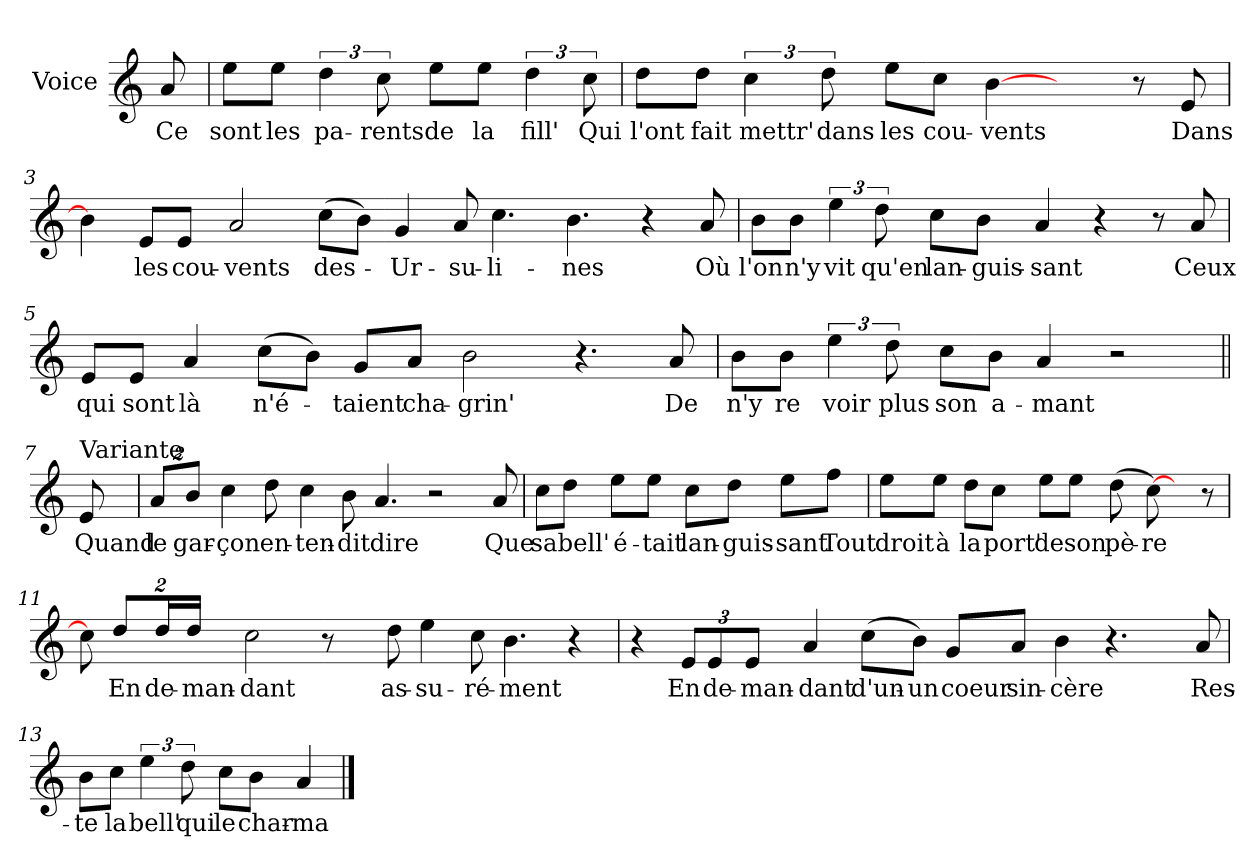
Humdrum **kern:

**kern	**text
*part1	*part1
*staff1	*staff1
*I"Voice	*
*I'V	*
*clefG2	*
*k[]	*
*C:	*
=	=
8a/	Ce
=1	=1
8ee\L	sont
8ee\J	les
6dd\	pa-
12cc\	-rents
8ee\L	de
8ee\J	la
6dd\	fill'
12cc\	Qui
=2	=2
8dd\L	l'ont
8dd\J	fait
6cc\	mettr'
12dd\	dans
8ee\L	les
8cc\J	cou-
[4b\	-vents
4ryy	.
8r	.
8e/	Dans
!!LO:LB:g=z
=3	=3
4b\]	.
8e/L	les
8e/J	cou-
2a/	-vents
(>8cc\L	des-
8b\J)	.
4g/	-Ur-
8a/	-su-
4.cc\	-li-
4.b\	-nes
4r	.
8a/	Où
=4	=4
8b\L	l'on
8b\J	n'y
6ee\	vit
12dd\	qu'en
8cc\L	lan-
8b\J	-guis-
4a/	-sant
4r	.
8r	.
8a/	Ceux
!!LO:LB:g=z
=5	=5
8e/L	qui
8e/J	sont
4a/	là
(>8cc\L	n'é-
8b\J)	.
8g/L	-taient
8a/J	cha-
2b\	-grin'
4.r	.
8a/	De
=6	=6
8b\L	n'y
8b\J	re
6ee\	voir
12dd\	plus
8cc\L	son
8b\J	a-
4a/	-mant
2r	.
!!LO:LB:g=z
=7||	=7||
!LO:TX:t=Variante	!
8e/	Quand
=8	=8
*MM165	*
16%3a/L	le
16%3b/J	gar-
4cc\	-çon
8dd\	en-
4cc\	-ten-
8b\	-dit
4.a/	dire
2r	.
8a/	Que
=9	=9
*MM110	*
8cc\L	sa
8dd\J	bell'
8ee\L	é-
8ee\J	-tait
8cc\L	lan-
8dd\J	-guis-
8ee\L	-sant
8ff\J	Tout
!!LO:LB:g=z
=10	=10
*MM100	*
8ee\L	droit
8ee\J	à
8dd\L	la
8cc\J	port'
8ee\L	de
8ee\J	son
(>8dd\	pè-
[8cc\)	-re
8ryy	.
8r	.
=11	=11
*MM165	*
8cc\]	.
16%3dd/L	En
32%3dd/L	de-
32%3dd/JJ	-man-
2cc\	-dant
8r	.
8ryy	.
8dd\	as-
4ee\	-su-
8cc\	-ré-
4.b\	-ment
4r	.
!!LO:LB:g=z
=12	=12
*MM110	*
*^	*
4r	2ryy	.
12e/L	.	En
12e/	.	de-
12e/J	.	-man-
4a/	64ryy	-dant
*MM100	*	*
.	1ryy	.
(>8cc\L	.	d'un-
8b\J)	.	-un
8g/L	.	coeur
8a/J	.	sin-
4b\	.	-cère
4.r	.	.
.	4ryy	.
.	8...ryy	.
8a/	.	Res-
*v	*v	*
=13	=13
8b\L	-te
8cc\J	la
6ee\	bell'
12dd\	qui
8cc\L	le
8b\J	char-
4a/	-ma
==	==
*-	*-
